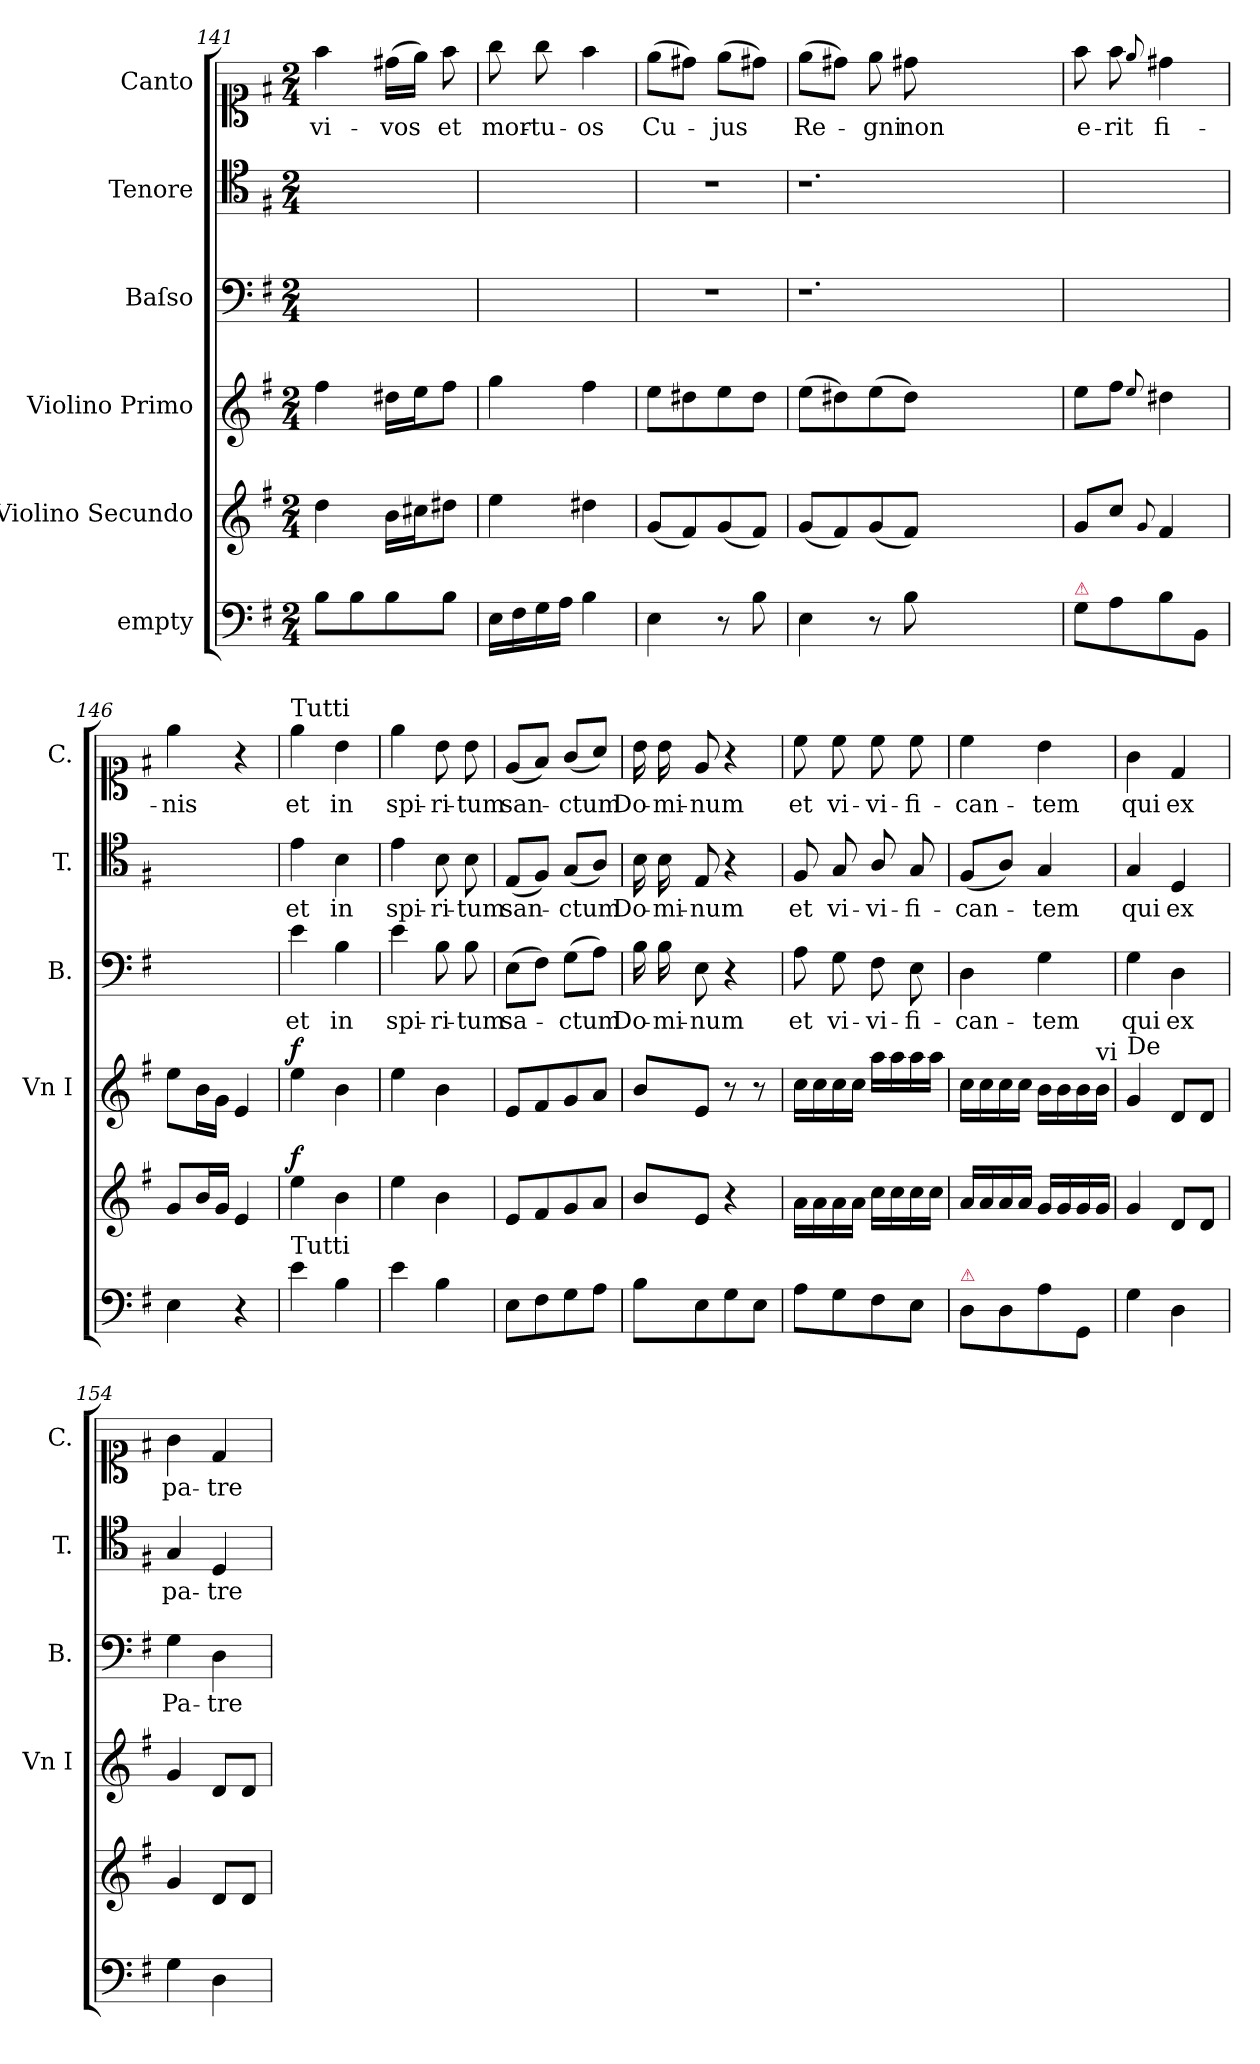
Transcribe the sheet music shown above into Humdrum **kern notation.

**kern	**kern	**dynam	**kern	**dynam	**kern	**text	**kern	**text	**kern	**text
*part6	*part5	*part5	*part4	*part4	*part3	*part3	*part2	*part2	*part1	*part1
*staff6	*staff5	*staff5	*staff4	*staff4	*staff3	*staff3	*staff2	*staff2	*staff1	*staff1
*I"empty	*I"Violino Secundo	*	*I"Violino Primo	*	*I"Baſso	*	*I"Tenore	*	*I"Canto	*
*	*	*	*I'Vn I	*	*I'B.	*	*I'T.	*	*I'C.	*
*clefF4	*clefG2	*	*clefG2	*	*clefF4	*	*clefC4	*	*clefC1	*
*k[f#]	*k[f#]	*	*k[f#]	*	*k[f#]	*	*k[f#]	*	*k[f#]	*
*M2/4	*M2/4	*	*M2/4	*	*M2/4	*	*M2/4	*	*M2/4	*
=141	=141	=141	=141	=141	=141	=141	=141	=141	=141	=141
8B\L	4dd\	.	4ff#\	.	2ryy	.	2ryy	.	4ff#\	vi-
8B\	.	.	.	.	.	.	.	.	.	.
8B\	16b\LL	.	16dd#X\LL	.	.	.	.	.	(16dd#X\LL	-vos
.	16cc#X\J	.	16ee\J	.	.	.	.	.	16ee\JJ)	.
8B\J	8dd#X\J	.	8ff#\J	.	.	.	.	.	8ff#\	et
=142	=142	=142	=142	=142	=142	=142	=142	=142	=142	=142
16E\LL	4ee\	.	4gg\	.	2ryy	.	2ryy	.	8gg\	mor-
16F#\	.	.	.	.	.	.	.	.	.	.
16G\	.	.	.	.	.	.	.	.	8gg\	-tu-
16A\JJ	.	.	.	.	.	.	.	.	.	.
4B\	4dd#X\	.	4ff#\	.	.	.	.	.	4ff#\	-os
=143	=143	=143	=143	=143	=143	=143	=143	=143	=143	=143
4E\	(8g/L	.	8ee\L	.	2r	.	2r	.	(8ee\L	Cu-
.	8f#/)	.	8dd#X\	.	.	.	.	.	8dd#X\J)	.
8r	(8g/	.	8ee\	.	.	.	.	.	(8ee\L	-jus
8B\	8f#/J)	.	8dd#\J	.	.	.	.	.	8dd#X\J)	.
=144	=144	=144	=144	=144	=144	=144	=144	=144	=144	=144
4E\	(8g/L	.	(8ee\L	.	1.r	.	1.r	.	(8ee\L	Re-
.	8f#/)	.	8dd#X\)	.	.	.	.	.	8dd#X\J)	.
8r	(8g/	.	(8ee\	.	.	.	.	.	8ee\	-gni
8B\	8f#/J)	.	8dd#\J)	.	.	.	.	.	8dd#X\	non
1ryy	1ryy	.	1ryy	.	.	.	.	.	1ryy	.
=145	=145	=145	=145	=145	=145	=145	=145	=145	=145	=145
!LO:TX:a:color=crimson:t=⚠	!	!	!	!	!	!	!	!	!	!
8G\L	8g/L	.	8ee\L	.	2ryy	.	2ryy	.	8ff#\	e-
8A\	8cc/J	.	8ff#\J	.	.	.	.	.	8ff#\	-rit
.	8qqg/	.	8qqee/	.	.	.	.	.	8qqee/	.
8B\	4f#/	.	4dd#X\	.	.	.	.	.	4dd#X\	fi-
8BB\J	.	.	.	.	.	.	.	.	.	.
=146	=146	=146	=146	=146	=146	=146	=146	=146	=146	=146
4E\	8g/L	.	8ee\L	.	2ryy	.	2ryy	.	4ee\	-nis
.	16b/L	.	16b\L	.	.	.	.	.	.	.
.	16g/JJ	.	16g\JJ	.	.	.	.	.	.	.
4r	4e/	.	4e/	.	.	.	.	.	4r	.
=147	=147	=147	=147	=147	=147	=147	=147	=147	=147	=147
!	!	!	!	!	!	!	!	!	!LO:TX:a:t=Tutti	!
!LO:TX:a:t=Tutti	!	!	!	!	!	!	!	!	!	!
!	!	!LO:DY:a	!	!LO:DY:a	!	!	!	!	!	!
4e\	4ee\	f	4ee\	f	4e\	et	4e\	et	4ee\	et
4B\	4b\	.	4b\	.	4B\	in	4B\	in	4b\	in
=148	=148	=148	=148	=148	=148	=148	=148	=148	=148	=148
4e\	4ee\	.	4ee\	.	4e\	spi-	4e\	spi-	4ee\	spi-
4B\	4b\	.	4b\	.	8B\	-ri-	8B\	-ri-	8b\	-ri-
.	.	.	.	.	8B\	-tum	8B\	-tum	8b\	-tum
=149	=149	=149	=149	=149	=149	=149	=149	=149	=149	=149
8E\L	8e/L	.	8e/L	.	(8E\L	sa-	(8E/L	san-	(8e/L	san-
8F#\	8f#/	.	8f#/	.	8F#\J)	.	8F#/J)	.	8f#/J)	.
8G\	8g/	.	8g/	.	(8G\L	-ctum	(8G/L	-ctum	(8g/L	-ctum
8A\J	8a/J	.	8a/J	.	8A\J)	.	8A/J)	.	8a/J)	.
=150	=150	=150	=150	=150	=150	=150	=150	=150	=150	=150
8B\L	8b/L	.	8b/L	.	16B\	Do-	16B\	Do-	16b\	Do-
.	.	.	.	.	16B\	-mi-	16B\	-mi-	16b\	-mi-
8E\	8e/J	.	8e/J	.	8E\	-num	8E/	-num	8e/	-num
8G\	4r	.	8r	.	4r	.	4r	.	4r	.
8E\J	.	.	8r	.	.	.	.	.	.	.
=151	=151	=151	=151	=151	=151	=151	=151	=151	=151	=151
8A\L	16a\LL	.	16cc\LL	.	8A\	et	8F#/	et	8cc\	et
.	16a\	.	16cc\	.	.	.	.	.	.	.
8G\	16a\	.	16cc\	.	8G\	vi-	8G/	vi-	8cc\	vi-
.	16a\JJ	.	16cc\JJ	.	.	.	.	.	.	.
8F#\	16cc\LL	.	16aa\LL	.	8F#\	-vi-	8A/	-vi-	8cc\	-vi-
.	16cc\	.	16aa\	.	.	.	.	.	.	.
8E\J	16cc\	.	16aa\	.	8E\	-fi-	8G/	-fi-	8cc\	-fi-
.	16cc\JJ	.	16aa\JJ	.	.	.	.	.	.	.
=152	=152	=152	=152	=152	=152	=152	=152	=152	=152	=152
!LO:TX:a:color=crimson:t=⚠	!	!	!	!	!	!	!	!	!	!
8D\L	16a/LL	.	16cc\LL	.	4D\	-can-	(8F#/L	-can-	4cc\	-can-
.	16a/	.	16cc\	.	.	.	.	.	.	.
8D\	16a/	.	16cc\	.	.	.	8A/J)	.	.	.
.	16a/JJ	.	16cc\JJ	.	.	.	.	.	.	.
8A\	16g/LL	.	16b\LL	.	4G\	-tem	4G/	-tem	4b\	-tem
.	16g/	.	16b\	.	.	.	.	.	.	.
8GG/J	16g/	.	16b\	.	.	.	.	.	.	.
!	!	!	!LO:TX:a:t=vi	!	!	!	!	!	!	!
.	16g/JJ	.	16b\JJ	.	.	.	.	.	.	.
=153	=153	=153	=153	=153	=153	=153	=153	=153	=153	=153
!	!	!	!LO:TX:a:t=De	!	!	!	!	!	!	!
4G\	4g/	.	4g/	.	4G\	qui	4G/	qui	4g\	qui
4D\	8d/L	.	8d/L	.	4D\	ex	4D/	ex	4d/	ex
.	8d/J	.	8d/J	.	.	.	.	.	.	.
=154	=154	=154	=154	=154	=154	=154	=154	=154	=154	=154
4G\	4g/	.	4g/	.	4G\	Pa-	4G/	pa-	4g\	pa-
4D\	8d/L	.	8d/L	.	4D\	-tre	4D/	-tre	4d/	-tre
.	8d/J	.	8d/J	.	.	.	.	.	.	.
=	=	=	=	=	=	=	=	=	=	=
*-	*-	*-	*-	*-	*-	*-	*-	*-	*-	*-
